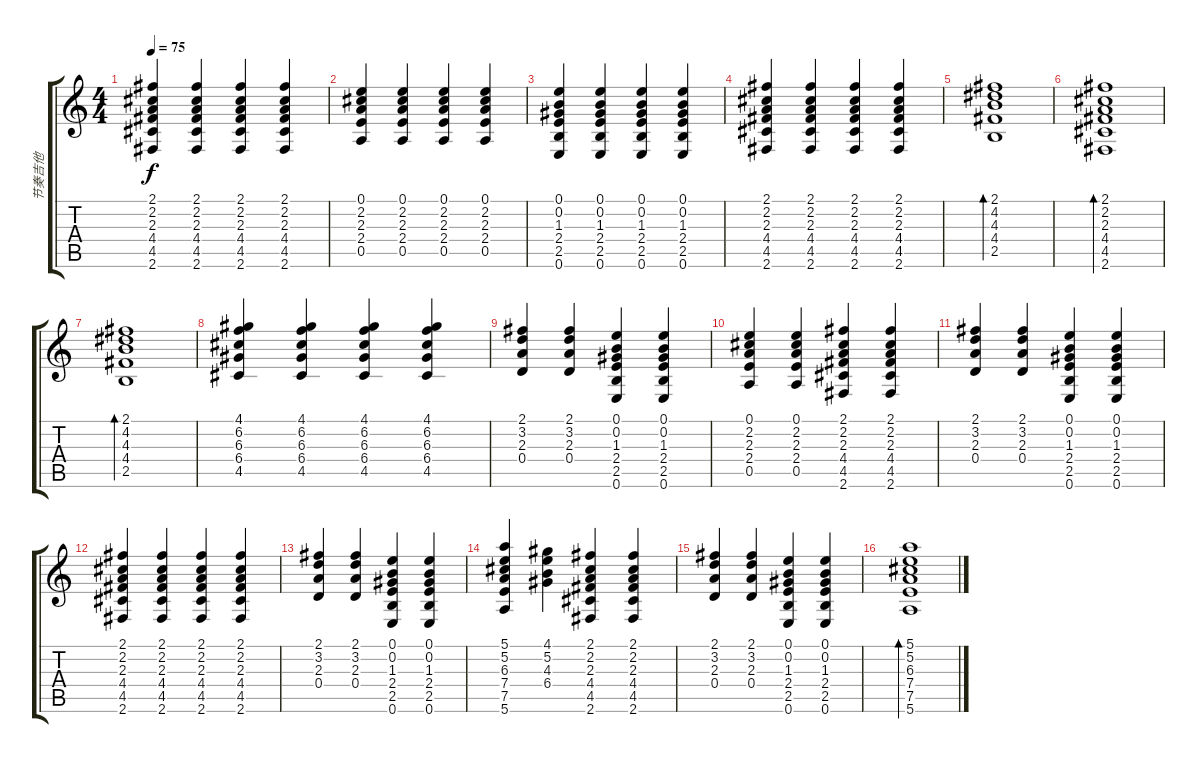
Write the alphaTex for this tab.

\track ("节奏吉他" "节奏吉他") {instrument acousticguitarsteel}
\staff {score tabs}
\tuning (E4 B3 G3 D3 A2 E2) {hide}
\ts (4 4)
\tempo 75
\clef g2
\ks c
(2.1 2.2 2.3 4.4 4.5 2.6).4{dy f} (2.1 2.2 2.3 4.4 4.5 2.6).4 (2.1 2.2 2.3 4.4 4.5 2.6).4 (2.1 2.2 2.3 4.4 4.5 2.6).4 |
(0.1 2.2 2.3 2.4 0.5).4 (0.1 2.2 2.3 2.4 0.5).4 (0.1 2.2 2.3 2.4 0.5).4 (0.1 2.2 2.3 2.4 0.5).4 |
(0.1 0.2 1.3 2.4 2.5 0.6).4 (0.1 0.2 1.3 2.4 2.5 0.6).4 (0.1 0.2 1.3 2.4 2.5 0.6).4 (0.1 0.2 1.3 2.4 2.5 0.6).4 |
(2.1 2.2 2.3 4.4 4.5 2.6).4 (2.1 2.2 2.3 4.4 4.5 2.6).4 (2.1 2.2 2.3 4.4 4.5 2.6).4 (2.1 2.2 2.3 4.4 4.5 2.6).4 |
(2.1 4.2 4.3 4.4 2.5).1{bd 240} |
(2.1 2.2 2.3 4.4 4.5 2.6).1{bd 240} |
(2.1 4.2 4.3 4.4 2.5).1{bd 240} |
(4.1 6.2 6.3 6.4 4.5).4 (4.1 6.2 6.3 6.4 4.5).4 (4.1 6.2 6.3 6.4 4.5).4 (4.1 6.2 6.3 6.4 4.5).4 |
(2.1 3.2 2.3 0.4).4 (2.1 3.2 2.3 0.4).4 (0.1 0.2 1.3 2.4 2.5 0.6).4 (0.1 0.2 1.3 2.4 2.5 0.6).4 |
(0.1 2.2 2.3 2.4 0.5).4 (0.1 2.2 2.3 2.4 0.5).4 (2.1 2.2 2.3 4.4 4.5 2.6).4 (2.1 2.2 2.3 4.4 4.5 2.6).4 |
(2.1 3.2 2.3 0.4).4 (2.1 3.2 2.3 0.4).4 (0.1 0.2 1.3 2.4 2.5 0.6).4 (0.1 0.2 1.3 2.4 2.5 0.6).4 |
(2.1 2.2 2.3 4.4 4.5 2.6).4 (2.1 2.2 2.3 4.4 4.5 2.6).4 (2.1 2.2 2.3 4.4 4.5 2.6).4 (2.1 2.2 2.3 4.4 4.5 2.6).4 |
(2.1 3.2 2.3 0.4).4 (2.1 3.2 2.3 0.4).4 (0.1 0.2 1.3 2.4 2.5 0.6).4 (0.1 0.2 1.3 2.4 2.5 0.6).4 |
(5.1 5.2 6.3 7.4 7.5 5.6).4 (4.1 5.2 4.3 6.4).4 (2.1 2.2 2.3 4.4 4.5 2.6).4 (2.1 2.2 2.3 4.4 4.5 2.6).4 |
(2.1 3.2 2.3 0.4).4 (2.1 3.2 2.3 0.4).4 (0.1 0.2 1.3 2.4 2.5 0.6).4 (0.1 0.2 1.3 2.4 2.5 0.6).4 |
(5.1 5.2 6.3 7.4 7.5 5.6).1{bd 240}
